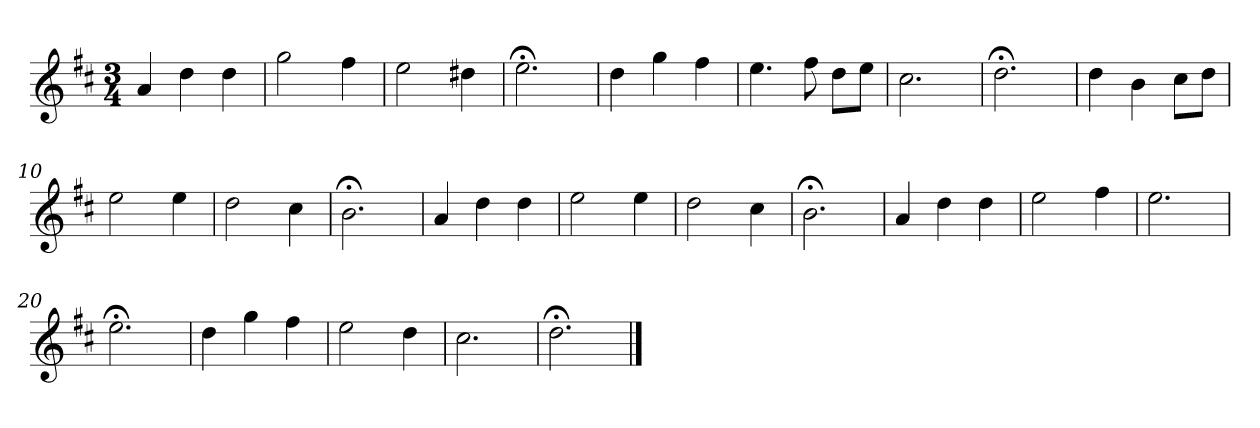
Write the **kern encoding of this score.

**kern
*part1
*staff1
*k[f#c#]
*D:
*M3/4
*MM120
=1
4a
4dd
4dd
=2
2gg
4ff#
=3
2ee
4dd#X
=4
2.ee;<
=5
4dd
4gg
4ff#
=6
4.ee
8ff#
8ddL
8eeJ
=7
2.cc#
=8
2.dd;<
=9
4dd
4b
8cc#L
8ddJ
=10
2ee
4ee
=11
2dd
4cc#
=12
2.b;<
=13
4a
4dd
4dd
=14
2ee
4ee
=15
2dd
4cc#
=16
2.b;<
=17
4a
4dd
4dd
=18
2ee
4ff#
=19
2.ee
=20
2.ee;<
=21
4dd
4gg
4ff#
=22
2ee
4dd
=23
2.cc#
=24
2.dd;<
==
*-
